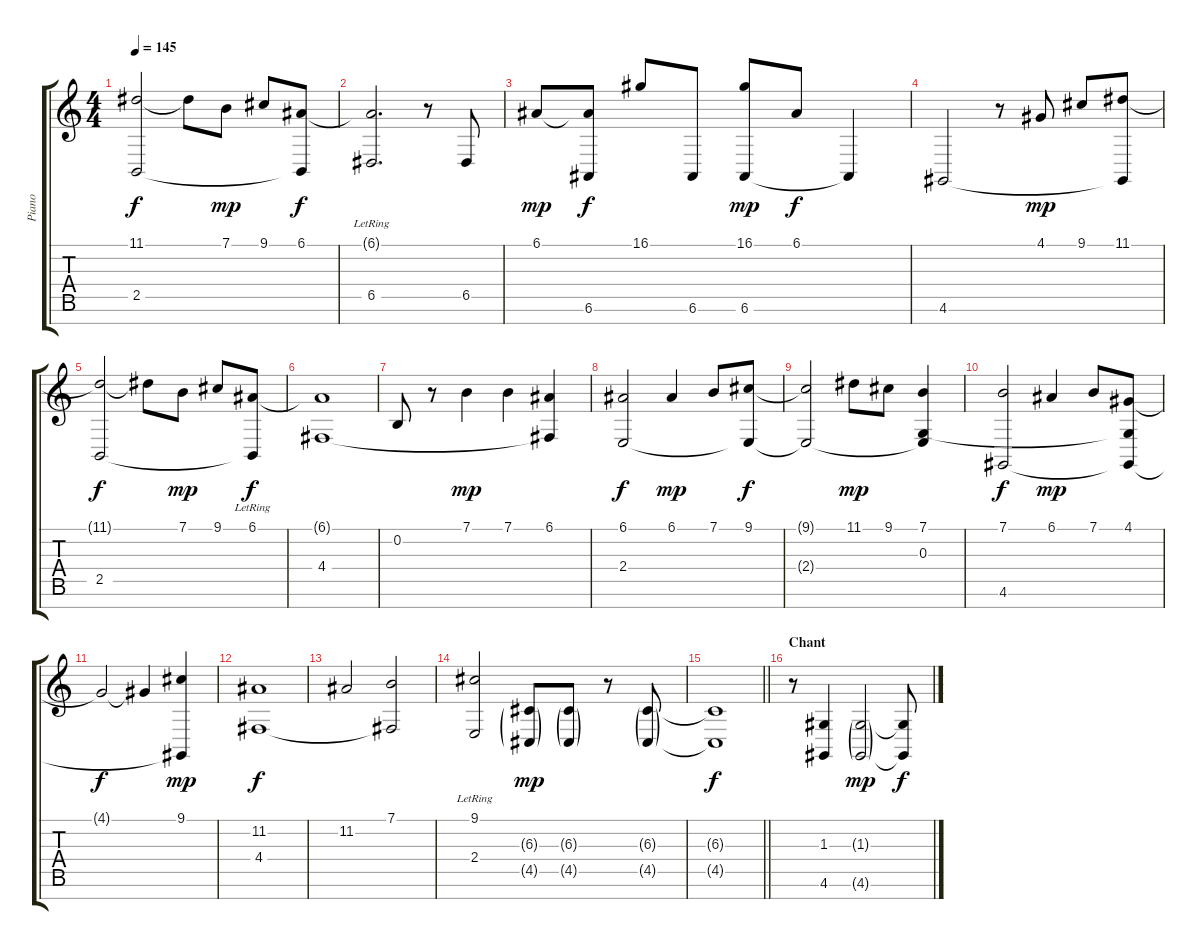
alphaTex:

\track ("Piano           " "Piano     ") {instrument brightacousticpiano}
\staff {score tabs}
\tuning (E4 B3 G3 D3 A2 E2 B1) {hide}
\ts (4 4)
\tempo 145
\clef g2
\ks c
(11.1{t} 2.5).2{dy f} 11.1{t}.8 7.1.8{dy mp} 9.1.8 (6.1 2.5{t}).8{dy f} |
(6.1{t} 6.5{lr}).2{d} r.8 6.5.8 |
6.1.8{dy mp} (6.1{t} 6.6).8{dy f} 16.1.8 6.6.8 (16.1 6.6).8{dy mp} 6.1.8{dy f} 6.6{t}.4 |
4.6.2 r.8 4.1.8{dy mp} 9.1.8 (11.1 4.6{t}).8 |
(11.1{t} 2.5).2{dy f} 11.1{t}.8 7.1.8{dy mp} 9.1.8 (6.1{lr} 2.5{t}).8{dy f} |
(6.1{t} 4.4).1 |
0.2.8 r.8 7.1.4{dy mp} 7.1.4 (6.1 4.4{t}).4 |
(6.1 2.4).2{dy f} 6.1.4{dy mp} 7.1.8 (9.1 2.4{t}).8{dy f} |
(9.1{t} 2.4{t}).2 11.1.8{dy mp} 9.1.8 (7.1 0.3 2.4{t}).4 |
(7.1 4.6).2{dy f} 6.1.4{dy mp} 7.1.8 (4.1 0.3{t} 4.6{t}).8 |
4.1{t}.2{dy f} 4.1{t}.4 (9.1 4.6{t}).4{dy mp} |
(11.2 4.4).1{dy f} |
11.2.2 (7.1 4.4{t}).2 |
(9.1 2.4{lr}).2 (6.3{g} 4.5{g}).8{dy mp} (6.3{g} 4.5{g}).8 r.8 (6.3{g} 4.5{g}).8 |
\barLineRight lightlight
(6.3{t} 4.5{t}).1{dy f} |
\section ("" "Chant")
r.8 (1.3 4.6).4 (1.3{g} 4.6{g}).2{dy mp} (1.3{t} 4.6{t}).8{dy f}
